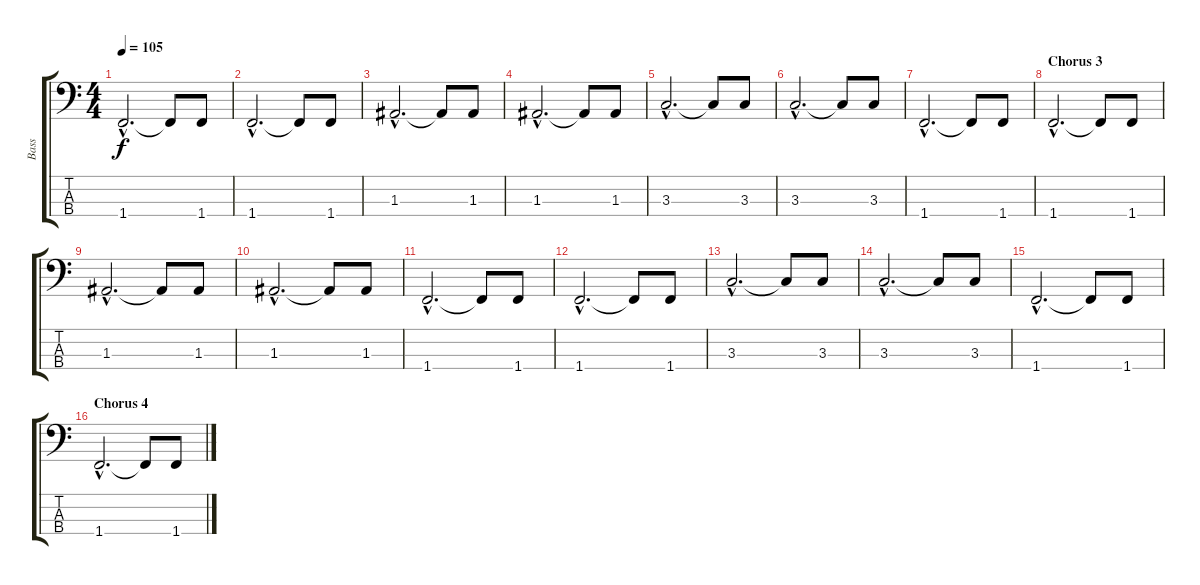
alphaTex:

\track ("Bass" "Bass") {instrument electricbasspick}
\staff {score tabs}
\tuning (G2 D2 A1 E1) {hide}
\ts (4 4)
\tempo 105
\clef f4
\ks c
1.4{hac}.2{d dy f} 1.4{t}.8 1.4.8 |
1.4{hac}.2{d} 1.4{t}.8 1.4.8 |
1.3{hac}.2{d} 1.3{t}.8 1.3.8 |
1.3{hac}.2{d} 1.3{t}.8 1.3.8 |
3.3{hac}.2{d} 3.3{t}.8 3.3.8 |
3.3{hac}.2{d} 3.3{t}.8 3.3.8 |
1.4{hac}.2{d} 1.4{t}.8 1.4.8 |
\section ("" "Chorus 3")
1.4{hac}.2{d} 1.4{t}.8 1.4.8 |
1.3{hac}.2{d} 1.3{t}.8 1.3.8 |
1.3{hac}.2{d} 1.3{t}.8 1.3.8 |
1.4{hac}.2{d} 1.4{t}.8 1.4.8 |
1.4{hac}.2{d} 1.4{t}.8 1.4.8 |
3.3{hac}.2{d} 3.3{t}.8 3.3.8 |
3.3{hac}.2{d} 3.3{t}.8 3.3.8 |
1.4{hac}.2{d} 1.4{t}.8 1.4.8 |
\section ("" "Chorus 4")
1.4{hac}.2{d} 1.4{t}.8 1.4.8
